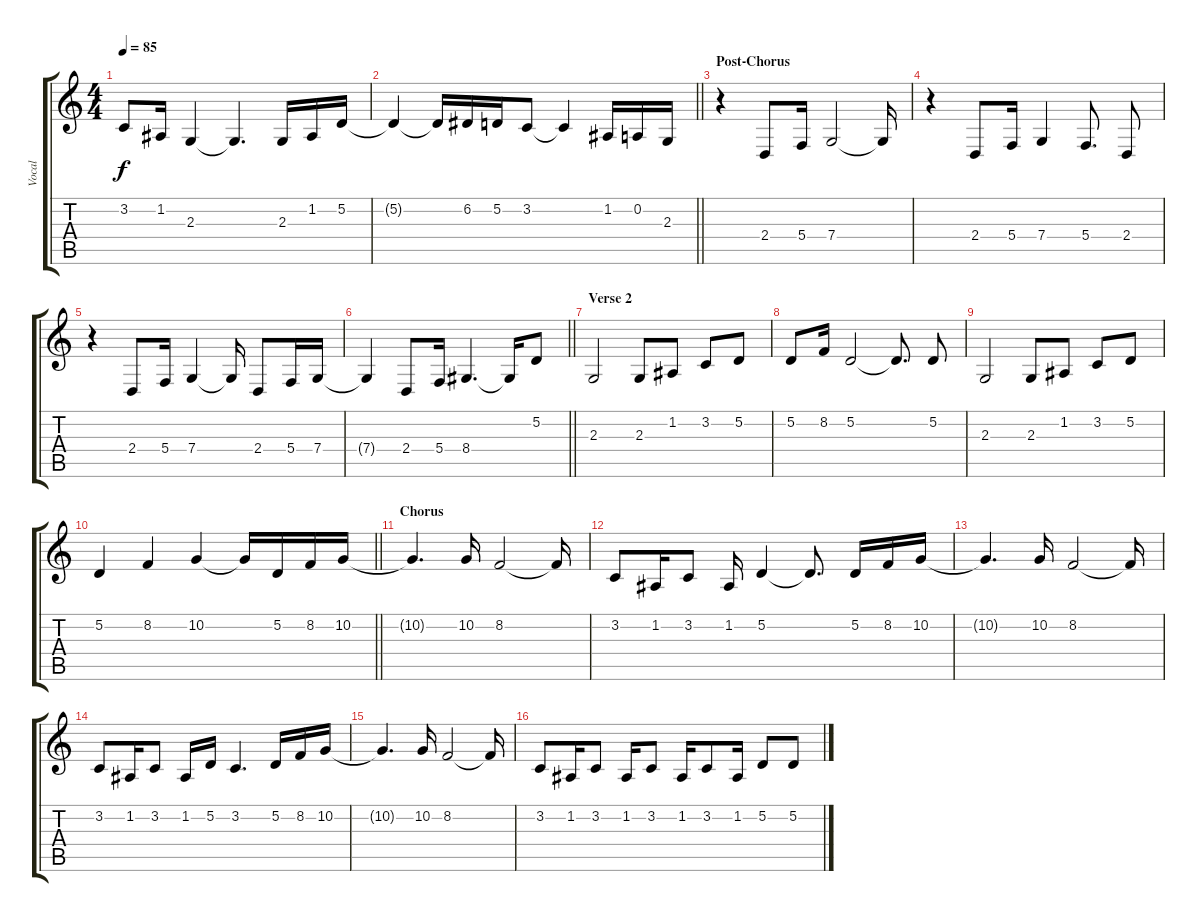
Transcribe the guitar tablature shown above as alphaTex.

\track ("Vocal" "Vocal") {instrument violin}
\staff {score tabs}
\tuning (D4 A3 F3 C3 G2 D2) {hide}
\ts (4 4)
\tempo 85
\clef g2
\ks c
3.2.8{dy f} 1.2.16 2.3.4 2.3{t}.4{d} 2.3.16 1.2.16 5.2.16 |
\barLineRight lightlight
5.2{t}.4 5.2{t}.16 6.2.16 5.2.16 3.2.8 3.2{t}.4 1.2.16 0.2.16 2.3.16 |
\section ("" "Post-Chorus")
r.4 2.4.8 5.4.16 7.4.2 7.4{t}.16 |
r.4 2.4.8 5.4.16 7.4.4 5.4.8{d} 2.4.8 |
r.4 2.4.8 5.4.16 7.4.4 7.4{t}.16 2.4.8 5.4.16 7.4.16 |
\barLineRight lightlight
7.4{t}.4 2.4.8 5.4.16 8.4.4{d} 8.4{t}.16 5.2.8 |
\section ("" "Verse 2")
2.3.2 2.3.8 1.2.8 3.2.8 5.2.8 |
5.2.8 8.2.16 5.2.2 5.2{t}.8{d} 5.2.8 |
2.3.2 2.3.8 1.2.8 3.2.8 5.2.8 |
\barLineRight lightlight
5.2.4 8.2.4 10.2.4 10.2{t}.16 5.2.16 8.2.16 10.2.16 |
\section ("" "Chorus")
10.2{t}.4{d} 10.2.16 8.2.2 8.2{t}.16 |
3.2.8 1.2.16 3.2.8 1.2.16 5.2.4 5.2{t}.8{d} 5.2.16 8.2.16 10.2.16 |
10.2{t}.4{d} 10.2.16 8.2.2 8.2{t}.16 |
3.2.8 1.2.16 3.2.8 1.2.16 5.2.16 3.2.4{d} 5.2.16 8.2.16 10.2.16 |
10.2{t}.4{d} 10.2.16 8.2.2 8.2{t}.16 |
3.2.8 1.2.16 3.2.8 1.2.16 3.2.8 1.2.16 3.2.8 1.2.16 5.2.8 5.2.8
